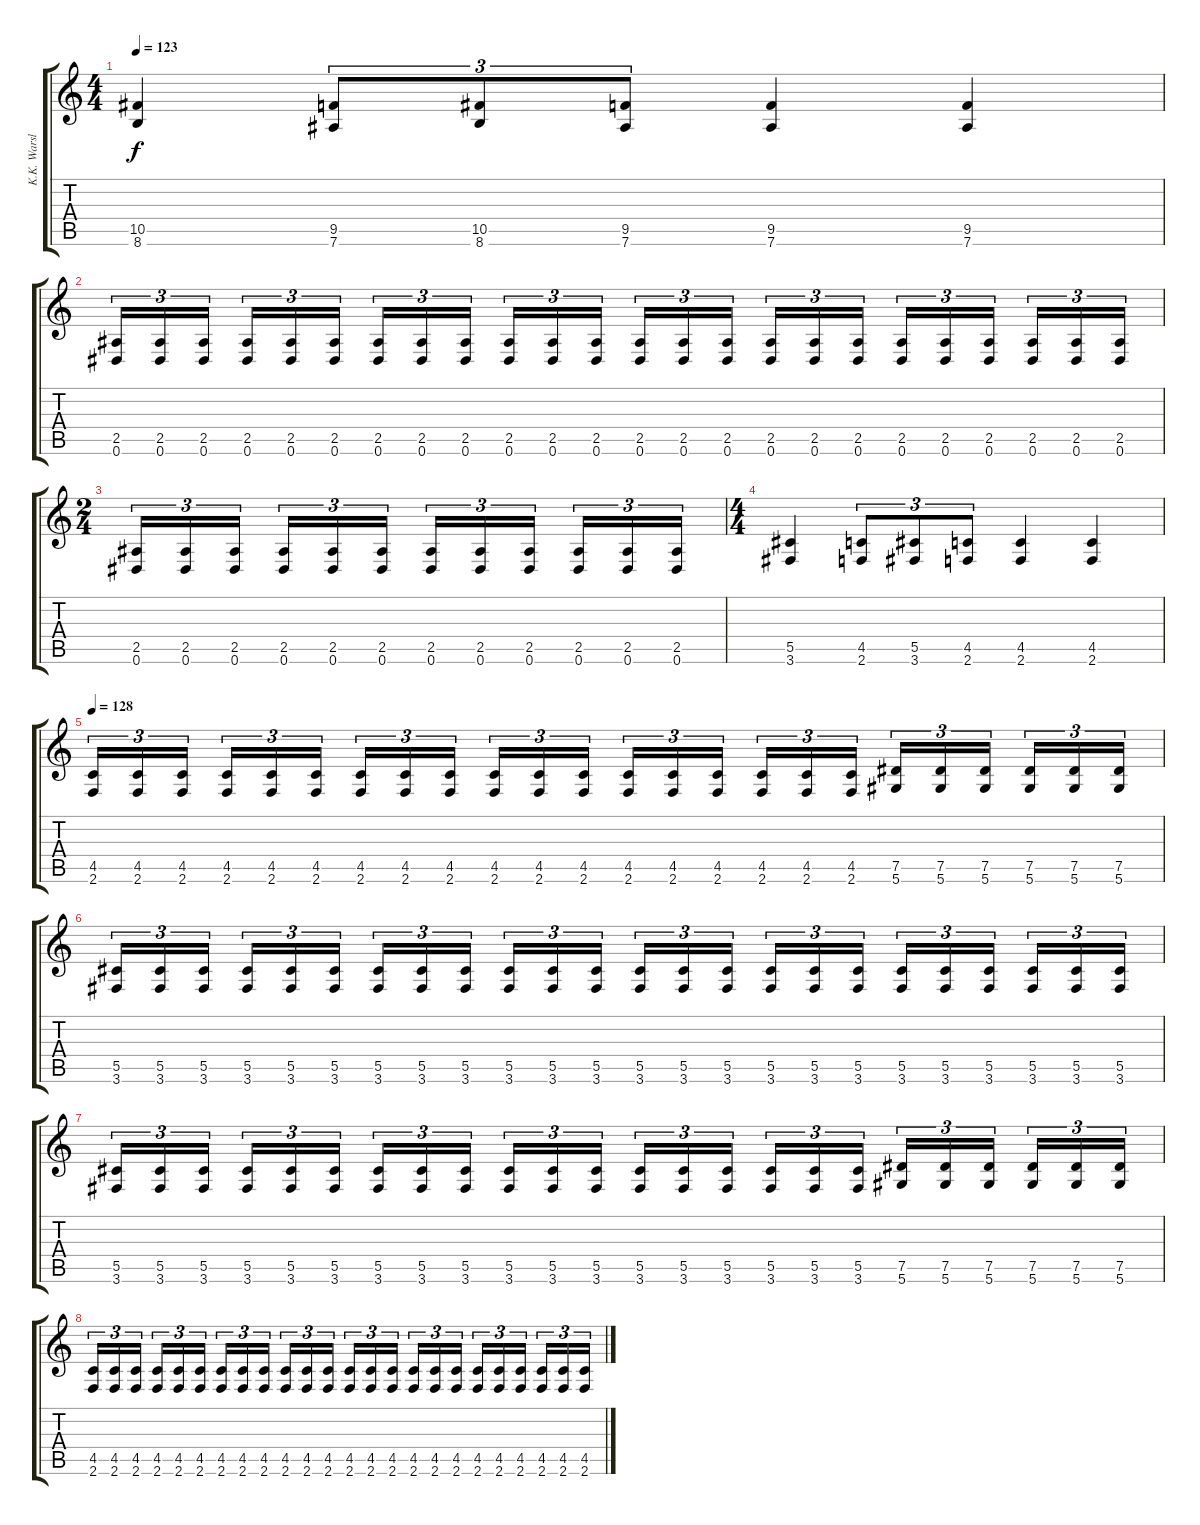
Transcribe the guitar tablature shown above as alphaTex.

\track ("K.K. Warslut" "K.K. Warsl") {instrument distortionguitar}
\staff {score tabs}
\tuning (Eb4 Bb3 Gb3 Db3 Ab2 Eb2) {hide}
\ts (4 4)
\tempo 123
\clef g2
\ks c
(10.5 8.6).4{dy f} (9.5 7.6).8{tu (3 2)} (10.5 8.6).8{tu (3 2)} (9.5 7.6).8{tu (3 2)} (9.5 7.6).4 (9.5 7.6).4 |
(2.5 0.6).16{tu (3 2)} (2.5 0.6).16{tu (3 2)} (2.5 0.6).16{tu (3 2) beam splitsecondary} (2.5 0.6).16{tu (3 2)} (2.5 0.6).16{tu (3 2)} (2.5 0.6).16{tu (3 2)} (2.5 0.6).16{tu (3 2)} (2.5 0.6).16{tu (3 2)} (2.5 0.6).16{tu (3 2) beam splitsecondary} (2.5 0.6).16{tu (3 2)} (2.5 0.6).16{tu (3 2)} (2.5 0.6).16{tu (3 2)} (2.5 0.6).16{tu (3 2)} (2.5 0.6).16{tu (3 2)} (2.5 0.6).16{tu (3 2) beam splitsecondary} (2.5 0.6).16{tu (3 2)} (2.5 0.6).16{tu (3 2)} (2.5 0.6).16{tu (3 2)} (2.5 0.6).16{tu (3 2)} (2.5 0.6).16{tu (3 2)} (2.5 0.6).16{tu (3 2) beam splitsecondary} (2.5 0.6).16{tu (3 2)} (2.5 0.6).16{tu (3 2)} (2.5 0.6).16{tu (3 2)} |
\ts (2 4)
(2.5 0.6).16{tu (3 2)} (2.5 0.6).16{tu (3 2)} (2.5 0.6).16{tu (3 2) beam splitsecondary} (2.5 0.6).16{tu (3 2)} (2.5 0.6).16{tu (3 2)} (2.5 0.6).16{tu (3 2)} (2.5 0.6).16{tu (3 2)} (2.5 0.6).16{tu (3 2)} (2.5 0.6).16{tu (3 2) beam splitsecondary} (2.5 0.6).16{tu (3 2)} (2.5 0.6).16{tu (3 2)} (2.5 0.6).16{tu (3 2)} |
\ts (4 4)
(5.5 3.6).4 (4.5 2.6).8{tu (3 2)} (5.5 3.6).8{tu (3 2)} (4.5 2.6).8{tu (3 2)} (4.5 2.6).4 (4.5 2.6).4 |
\tempo 128
(4.5 2.6).16{tu (3 2)} (4.5 2.6).16{tu (3 2)} (4.5 2.6).16{tu (3 2) beam splitsecondary} (4.5 2.6).16{tu (3 2)} (4.5 2.6).16{tu (3 2)} (4.5 2.6).16{tu (3 2)} (4.5 2.6).16{tu (3 2)} (4.5 2.6).16{tu (3 2)} (4.5 2.6).16{tu (3 2) beam splitsecondary} (4.5 2.6).16{tu (3 2)} (4.5 2.6).16{tu (3 2)} (4.5 2.6).16{tu (3 2)} (4.5 2.6).16{tu (3 2)} (4.5 2.6).16{tu (3 2)} (4.5 2.6).16{tu (3 2) beam splitsecondary} (4.5 2.6).16{tu (3 2)} (4.5 2.6).16{tu (3 2)} (4.5 2.6).16{tu (3 2)} (7.5 5.6).16{tu (3 2)} (7.5 5.6).16{tu (3 2)} (7.5 5.6).16{tu (3 2) beam splitsecondary} (7.5 5.6).16{tu (3 2)} (7.5 5.6).16{tu (3 2)} (7.5 5.6).16{tu (3 2)} |
(5.5 3.6).16{tu (3 2)} (5.5 3.6).16{tu (3 2)} (5.5 3.6).16{tu (3 2) beam splitsecondary} (5.5 3.6).16{tu (3 2)} (5.5 3.6).16{tu (3 2)} (5.5 3.6).16{tu (3 2)} (5.5 3.6).16{tu (3 2)} (5.5 3.6).16{tu (3 2)} (5.5 3.6).16{tu (3 2) beam splitsecondary} (5.5 3.6).16{tu (3 2)} (5.5 3.6).16{tu (3 2)} (5.5 3.6).16{tu (3 2)} (5.5 3.6).16{tu (3 2)} (5.5 3.6).16{tu (3 2)} (5.5 3.6).16{tu (3 2) beam splitsecondary} (5.5 3.6).16{tu (3 2)} (5.5 3.6).16{tu (3 2)} (5.5 3.6).16{tu (3 2)} (5.5 3.6).16{tu (3 2)} (5.5 3.6).16{tu (3 2)} (5.5 3.6).16{tu (3 2) beam splitsecondary} (5.5 3.6).16{tu (3 2)} (5.5 3.6).16{tu (3 2)} (5.5 3.6).16{tu (3 2)} |
(5.5 3.6).16{tu (3 2)} (5.5 3.6).16{tu (3 2)} (5.5 3.6).16{tu (3 2) beam splitsecondary} (5.5 3.6).16{tu (3 2)} (5.5 3.6).16{tu (3 2)} (5.5 3.6).16{tu (3 2)} (5.5 3.6).16{tu (3 2)} (5.5 3.6).16{tu (3 2)} (5.5 3.6).16{tu (3 2) beam splitsecondary} (5.5 3.6).16{tu (3 2)} (5.5 3.6).16{tu (3 2)} (5.5 3.6).16{tu (3 2)} (5.5 3.6).16{tu (3 2)} (5.5 3.6).16{tu (3 2)} (5.5 3.6).16{tu (3 2) beam splitsecondary} (5.5 3.6).16{tu (3 2)} (5.5 3.6).16{tu (3 2)} (5.5 3.6).16{tu (3 2)} (7.5 5.6).16{tu (3 2)} (7.5 5.6).16{tu (3 2)} (7.5 5.6).16{tu (3 2) beam splitsecondary} (7.5 5.6).16{tu (3 2)} (7.5 5.6).16{tu (3 2)} (7.5 5.6).16{tu (3 2)} |
(4.5 2.6).16{tu (3 2)} (4.5 2.6).16{tu (3 2)} (4.5 2.6).16{tu (3 2) beam splitsecondary} (4.5 2.6).16{tu (3 2)} (4.5 2.6).16{tu (3 2)} (4.5 2.6).16{tu (3 2)} (4.5 2.6).16{tu (3 2)} (4.5 2.6).16{tu (3 2)} (4.5 2.6).16{tu (3 2) beam splitsecondary} (4.5 2.6).16{tu (3 2)} (4.5 2.6).16{tu (3 2)} (4.5 2.6).16{tu (3 2)} (4.5 2.6).16{tu (3 2)} (4.5 2.6).16{tu (3 2)} (4.5 2.6).16{tu (3 2) beam splitsecondary} (4.5 2.6).16{tu (3 2)} (4.5 2.6).16{tu (3 2)} (4.5 2.6).16{tu (3 2)} (4.5 2.6).16{tu (3 2)} (4.5 2.6).16{tu (3 2)} (4.5 2.6).16{tu (3 2) beam splitsecondary} (4.5 2.6).16{tu (3 2)} (4.5 2.6).16{tu (3 2)} (4.5 2.6).16{tu (3 2)}
